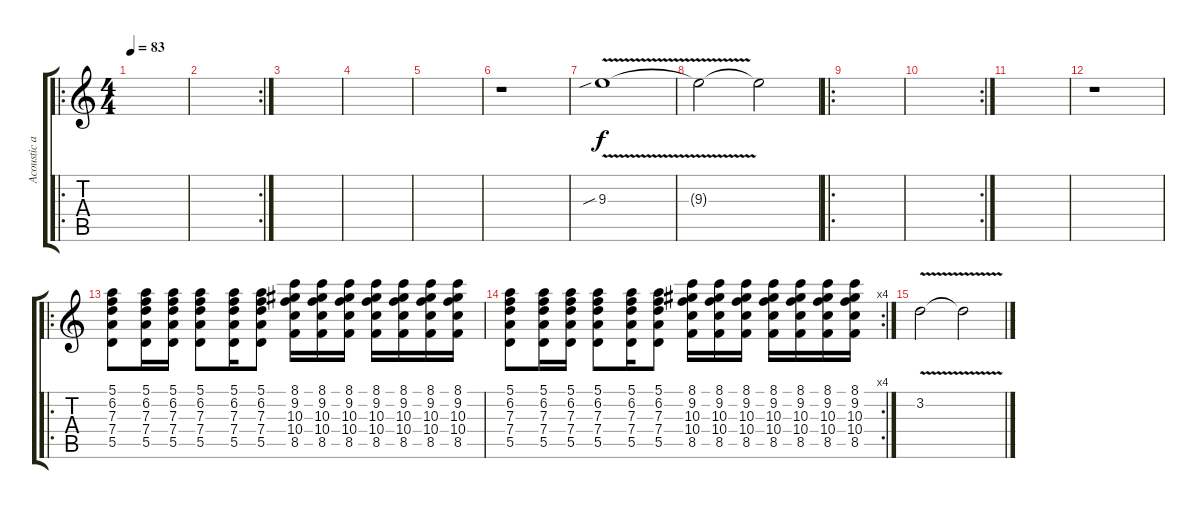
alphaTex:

\track ("Acoustic and fills" "Acoustic a") {instrument acousticguitarsteel}
\staff {score tabs}
\tuning (E4 B3 G3 D3 A2 D2) {hide}
\ro
\ts (4 4)
\tempo 83
\clef g2
\ks c
|
\rc 2
|
|
|
|
r.1{instrument distortionguitar} |
9.3{v sib}.1{dy f} |
9.3{t}.2 9.3{t}.2{volume 0} |
\ro
|
\rc 2
|
|
r.1{instrument acousticguitarsteel} |
\ro
(5.1 6.2 7.3 7.4 5.5).8{volume 13 instrument acousticguitarsteel} (5.1 6.2 7.3 7.4 5.5).16 (5.1 6.2 7.3 7.4 5.5).16 (5.1 6.2 7.3 7.4 5.5).8 (5.1 6.2 7.3 7.4 5.5).16 (5.1 6.2 7.3 7.4 5.5).8 (8.1 9.2 10.3 10.4 8.5).16 (8.1 9.2 10.3 10.4 8.5).16 (8.1 9.2 10.3 10.4 8.5).16 (8.1 9.2 10.3 10.4 8.5).16 (8.1 9.2 10.3 10.4 8.5).16 (8.1 9.2 10.3 10.4 8.5).16 (8.1 9.2 10.3 10.4 8.5).16 |
\rc 4
(5.1 6.2 7.3 7.4 5.5).8 (5.1 6.2 7.3 7.4 5.5).16 (5.1 6.2 7.3 7.4 5.5).16 (5.1 6.2 7.3 7.4 5.5).8 (5.1 6.2 7.3 7.4 5.5).16 (5.1 6.2 7.3 7.4 5.5).8 (8.1 9.2 10.3 10.4 8.5).16 (8.1 9.2 10.3 10.4 8.5).16 (8.1 9.2 10.3 10.4 8.5).16 (8.1 9.2 10.3 10.4 8.5).16 (8.1 9.2 10.3 10.4 8.5).16 (8.1 9.2 10.3 10.4 8.5).16 (8.1 9.2 10.3 10.4 8.5).16 |
3.2{v}.2{instrument distortionguitar} 3.2{t}.2{volume 0}
